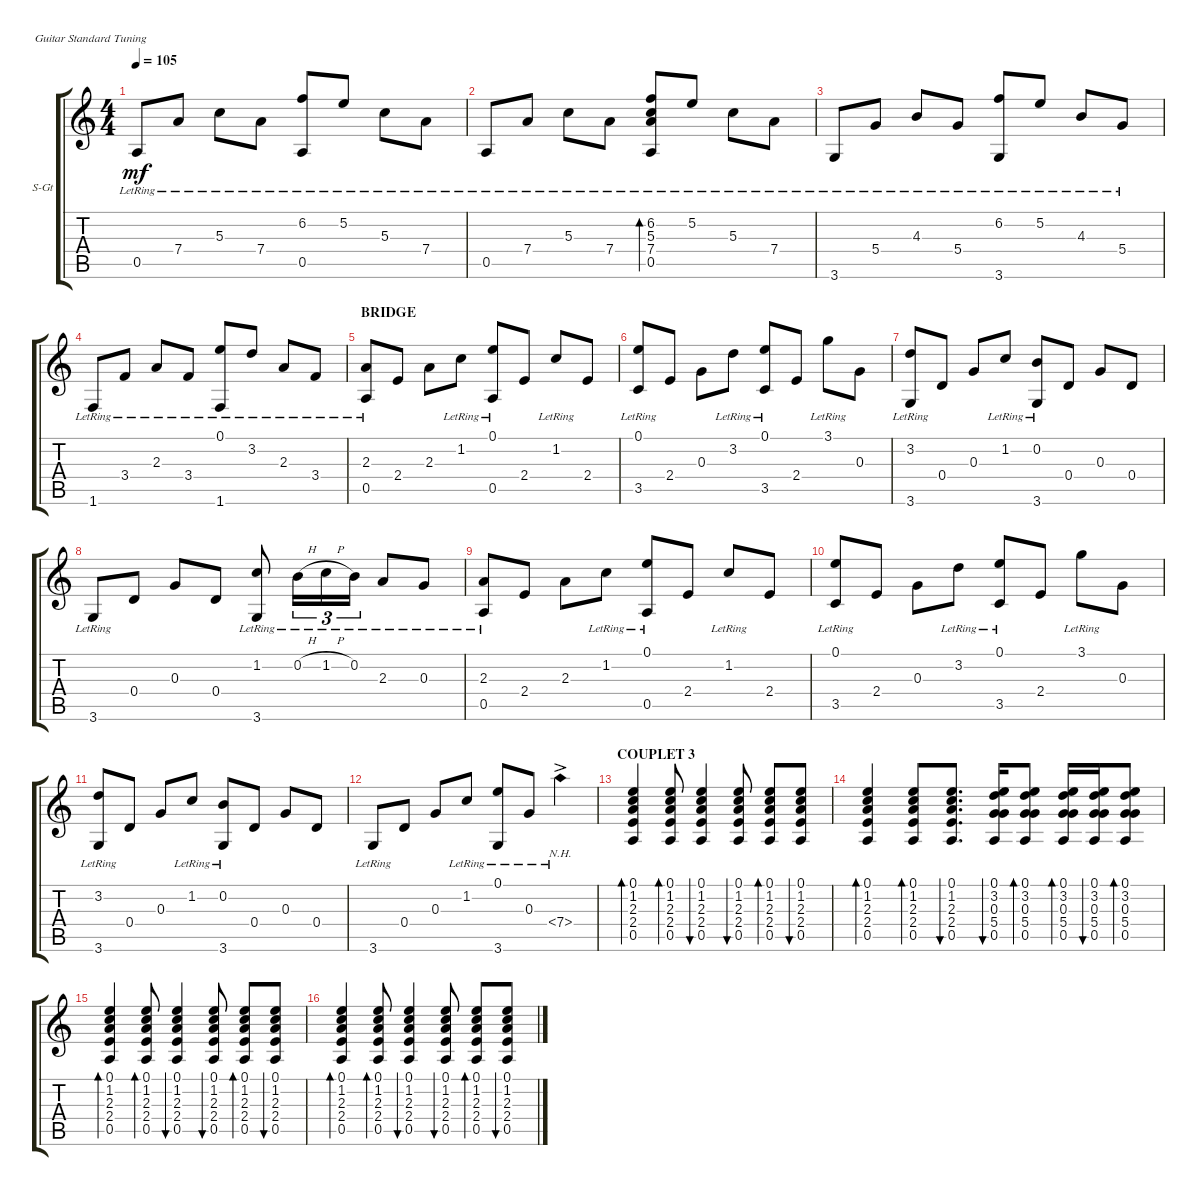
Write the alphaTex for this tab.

\defaultSystemsLayout 4
\bracketExtendMode groupsimilarinstruments
\firstSystemTrackNameOrientation horizontal
\otherSystemsTrackNameOrientation horizontal
\track ("Steel Guitar" "S-Gt") {instrument acousticguitarsteel}
\staff {score tabs}
\tuning (E4 B3 G3 D3 A2 E2)
\ts (4 4)
\tempo 105
\clef g2
\ks c
0.5{lr}.8{dy mf} 7.4{lr}.8 5.3{lr}.8 7.4{lr}.8 (6.2{lr} 0.5{lr}).8 5.2{lr}.8 5.3{lr}.8 7.4{lr}.8 |
0.5{lr}.8 7.4{lr}.8 5.3{lr}.8 7.4{lr}.8 (6.2{lr} 0.5{lr} 7.4{lr} 5.3{lr}).8{bd 68} 5.2{lr}.8 5.3{lr}.8 7.4{lr}.8 |
3.6{lr}.8 5.4{lr}.8 4.3{lr}.8 5.4{lr}.8 (3.6{lr} 6.2{lr}).8 5.2{lr}.8 4.3{lr}.8 5.4{lr}.8 |
1.6{lr}.8 3.4{lr}.8 2.3{lr}.8 3.4{lr}.8 (1.6{lr} 0.1{lr}).8 3.2{lr}.8 2.3{lr}.8 3.4{lr}.8 |
\section ("" "BRIDGE")
(0.5{lr} 2.3{lr}).8 2.4.8 2.3.8 1.2{lr}.8 (0.1{lr} 0.5{lr}).8 2.4.8 1.2{lr}.8 2.4.8 |
(0.1{lr} 3.5{lr}).8 2.4.8 0.3.8 3.2{lr}.8 (0.1{lr} 3.5{lr}).8 2.4.8 3.1{lr}.8 0.3.8 |
(3.6{lr} 3.2{lr}).8 0.4.8 0.3.8 1.2{lr}.8 (0.2{lr} 3.6{lr}).8 0.4.8 0.3.8 0.4.8 |
3.6{lr}.8 0.4.8 0.3.8 0.4.8 (1.2{lr} 3.6{lr}).8 0.2{h lr}.16{tu (3 2)} 1.2{h lr}.16{tu (3 2)} 0.2{lr}.16{tu (3 2)} 2.3{lr}.8 0.3{lr}.8 |
(0.5{lr} 2.3{lr}).8 2.4.8 2.3.8 1.2{lr}.8 (0.1{lr} 0.5{lr}).8 2.4.8 1.2{lr}.8 2.4.8 |
(0.1{lr} 3.5{lr}).8 2.4.8 0.3.8 3.2{lr}.8 (0.1{lr} 3.5{lr}).8 2.4.8 3.1{lr}.8 0.3.8 |
(3.6{lr} 3.2{lr}).8 0.4.8 0.3.8 1.2{lr}.8 (0.2{lr} 3.6{lr}).8 0.4.8 0.3.8 0.4.8 |
3.6{lr}.8 0.4.8 0.3.8 1.2{lr}.8 (3.6{lr} 0.1{lr}).8 0.3{lr}.8 7.4{nh ac lr}.4 |
\section ("" "COUPLET 3")
(0.5 2.4 2.3 1.2 0.1).4{bd 67} (0.5 2.4 2.3 1.2 0.1).8{bd 67} (0.5 2.4 2.3 1.2 0.1).4{bu 66} (0.5 2.4 2.3 1.2 0.1).8{bu 66} (0.5 2.4 2.3 1.2 0.1).8{bd 65} (0.5 2.4 2.3 1.2 0.1).8{bu 65} |
(0.5 2.4 2.3 1.2 0.1).4{bd 67} (0.5 2.4 2.3 1.2 0.1).8{bd 67} (0.5 2.4 2.3 1.2 0.1).8{d bu 66} (0.5 5.4 0.3 3.2 0.1).16{bu 66} (0.5 5.4 0.3 3.2 0.1).8{bd 65} (0.5 5.4 0.3 3.2 0.1).16{bd 65} (0.5 5.4 0.3 3.2 0.1).16{bu 66} (0.5 5.4 0.3 3.2 0.1).8{bd 65} |
(0.5 2.4 2.3 1.2 0.1).4{bd 67} (0.5 2.4 2.3 1.2 0.1).8{bd 67} (0.5 2.4 2.3 1.2 0.1).4{bu 66} (0.5 2.4 2.3 1.2 0.1).8{bu 66} (0.5 2.4 2.3 1.2 0.1).8{bd 65} (0.5 2.4 2.3 1.2 0.1).8{bu 65} |
(0.5 2.4 2.3 1.2 0.1).4{bd 67} (0.5 2.4 2.3 1.2 0.1).8{bd 67} (0.5 2.4 2.3 1.2 0.1).4{bu 66} (0.5 2.4 2.3 1.2 0.1).8{bu 66} (0.5 2.4 2.3 1.2 0.1).8{bd 65} (0.5 2.4 2.3 1.2 0.1).8{bu 65}
